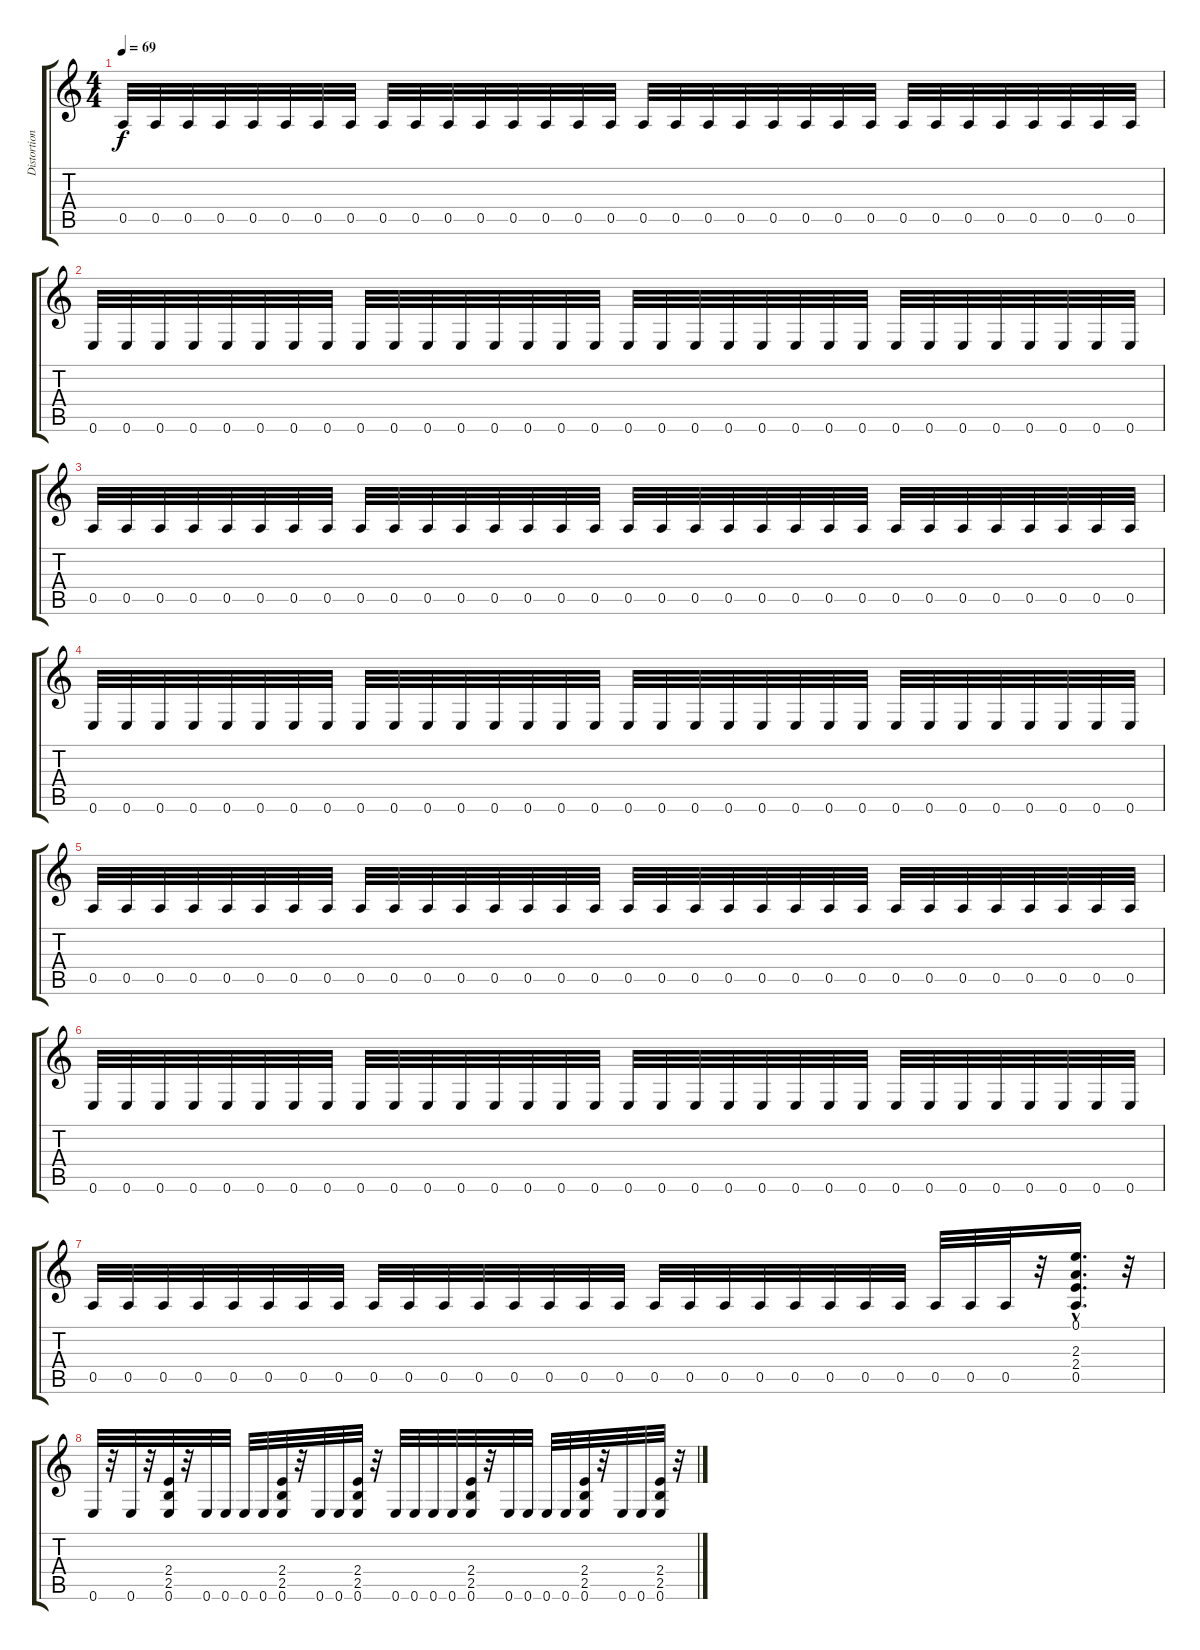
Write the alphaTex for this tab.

\track ("Distortion I" "Distortion") {instrument distortionguitar}
\staff {score tabs}
\tuning (E4 B3 G3 D3 A2 E2) {hide}
\ts (4 4)
\tempo 69
\clef g2
\ks c
0.5.32{dy f} 0.5.32 0.5.32 0.5.32 0.5.32 0.5.32 0.5.32 0.5.32 0.5.32 0.5.32 0.5.32 0.5.32 0.5.32 0.5.32 0.5.32 0.5.32 0.5.32 0.5.32 0.5.32 0.5.32 0.5.32 0.5.32 0.5.32 0.5.32 0.5.32 0.5.32 0.5.32 0.5.32 0.5.32 0.5.32 0.5.32 0.5.32 |
0.6.32 0.6.32 0.6.32 0.6.32 0.6.32 0.6.32 0.6.32 0.6.32 0.6.32 0.6.32 0.6.32 0.6.32 0.6.32 0.6.32 0.6.32 0.6.32 0.6.32 0.6.32 0.6.32 0.6.32 0.6.32 0.6.32 0.6.32 0.6.32 0.6.32 0.6.32 0.6.32 0.6.32 0.6.32 0.6.32 0.6.32 0.6.32 |
0.5.32 0.5.32 0.5.32 0.5.32 0.5.32 0.5.32 0.5.32 0.5.32 0.5.32 0.5.32 0.5.32 0.5.32 0.5.32 0.5.32 0.5.32 0.5.32 0.5.32 0.5.32 0.5.32 0.5.32 0.5.32 0.5.32 0.5.32 0.5.32 0.5.32 0.5.32 0.5.32 0.5.32 0.5.32 0.5.32 0.5.32 0.5.32 |
0.6.32 0.6.32 0.6.32 0.6.32 0.6.32 0.6.32 0.6.32 0.6.32 0.6.32 0.6.32 0.6.32 0.6.32 0.6.32 0.6.32 0.6.32 0.6.32 0.6.32 0.6.32 0.6.32 0.6.32 0.6.32 0.6.32 0.6.32 0.6.32 0.6.32 0.6.32 0.6.32 0.6.32 0.6.32 0.6.32 0.6.32 0.6.32 |
0.5.32 0.5.32 0.5.32 0.5.32 0.5.32 0.5.32 0.5.32 0.5.32 0.5.32 0.5.32 0.5.32 0.5.32 0.5.32 0.5.32 0.5.32 0.5.32 0.5.32 0.5.32 0.5.32 0.5.32 0.5.32 0.5.32 0.5.32 0.5.32 0.5.32 0.5.32 0.5.32 0.5.32 0.5.32 0.5.32 0.5.32 0.5.32 |
0.6.32 0.6.32 0.6.32 0.6.32 0.6.32 0.6.32 0.6.32 0.6.32 0.6.32 0.6.32 0.6.32 0.6.32 0.6.32 0.6.32 0.6.32 0.6.32 0.6.32 0.6.32 0.6.32 0.6.32 0.6.32 0.6.32 0.6.32 0.6.32 0.6.32 0.6.32 0.6.32 0.6.32 0.6.32 0.6.32 0.6.32 0.6.32 |
0.5.32 0.5.32 0.5.32 0.5.32 0.5.32 0.5.32 0.5.32 0.5.32 0.5.32 0.5.32 0.5.32 0.5.32 0.5.32 0.5.32 0.5.32 0.5.32 0.5.32 0.5.32 0.5.32 0.5.32 0.5.32 0.5.32 0.5.32 0.5.32 0.5.32 0.5.32 0.5.32 r.32 (0.1{hac} 2.3{hac} 2.4{hac} 0.5{hac}).16{d} r.32 |
0.6.32 r.32 0.6.32 r.32 (2.4 2.5 0.6).32 r.32 0.6.32 0.6.32 0.6.32 0.6.32 (2.4 2.5 0.6).32 r.32 0.6.32 0.6.32 (2.4 2.5 0.6).32 r.32 0.6.32 0.6.32 0.6.32 0.6.32 (2.4 2.5 0.6).32 r.32 0.6.32 0.6.32 0.6.32 0.6.32 (2.4 2.5 0.6).32 r.32 0.6.32 0.6.32 (2.4 2.5 0.6).32 r.32
